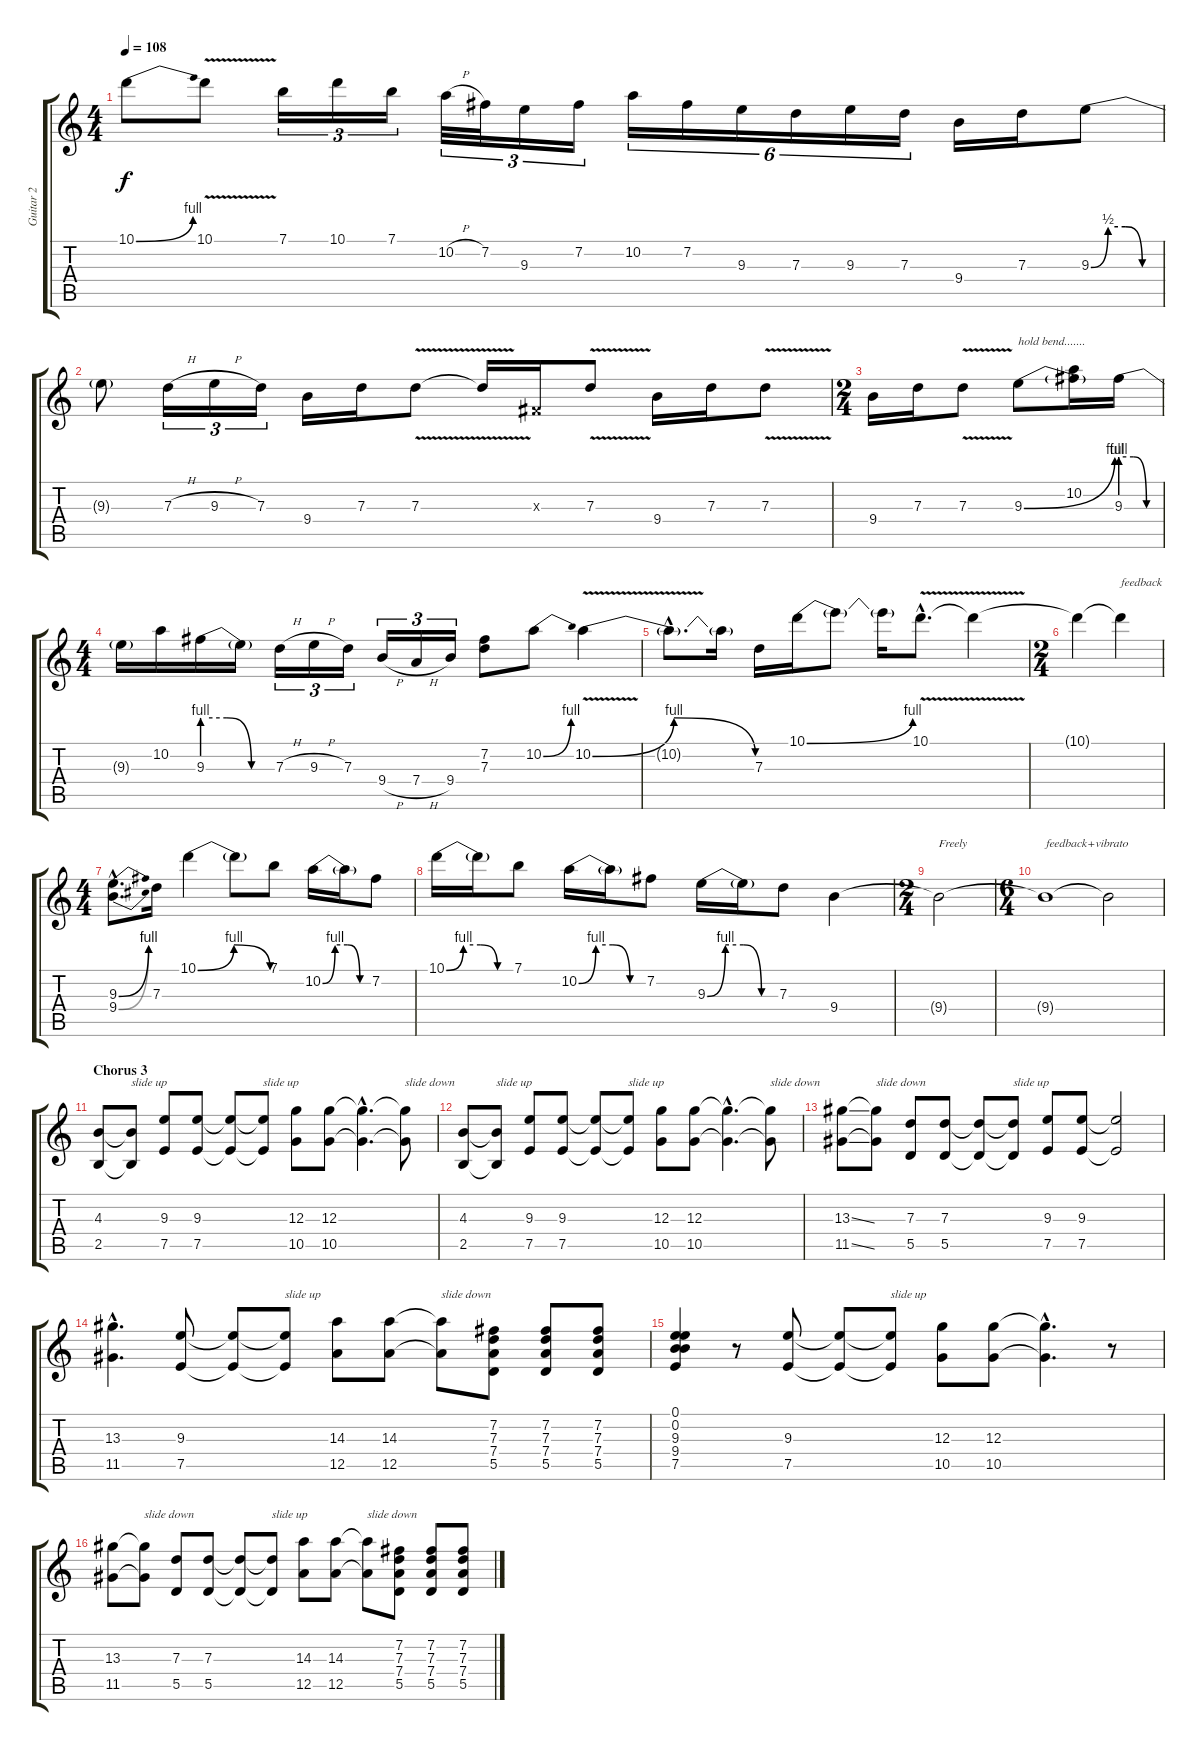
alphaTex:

\track ("Guitar 2" "Guitar 2") {instrument distortionguitar}
\staff {score tabs}
\tuning (E4 B3 G3 D3 A2 E2) {hide}
\ts (4 4)
\tempo 108
\clef g2
\ks c
10.1{be (bend 0 0 60 4)}.8{dy f} 10.1{v}.8 7.1.16{tu (3 2)} 10.1.16{tu (3 2)} 7.1.16{tu (3 2)} 10.2{h}.32{tu (3 2)} 7.2.32{tu (3 2)} 9.3.16{tu (3 2)} 7.2.16{tu (3 2)} 10.2.16{tu (6 4)} 7.2.16{tu (6 4)} 9.3.16{tu (6 4)} 7.3.16{tu (6 4)} 9.3.16{tu (6 4)} 7.3.16{tu (6 4)} 9.4.16 7.3.16 9.3{be (custom 0 0 15 2 30 2 45 0 60 0)}.8 |
9.3{t}.8 7.3{h}.16{tu (3 2)} 9.3{h}.16{tu (3 2)} 7.3.16{tu (3 2)} 9.4.16 7.3.16 7.3{v}.8 7.3{t}.16 -1.3{x}.16 7.3{v}.8 9.4.16 7.3.16 7.3{v}.8 |
\ts (2 4)
9.4.16 7.3.16 7.3{v}.8 9.3{be (bend 0 0 60 4)}.8{txt "hold bend......."} (10.2 9.3{t}).16 9.3{be (custom 0 4 20 4 40 0 60 0)}.16 |
\ts (4 4)
9.3{t}.16 10.2.16 9.3{be (custom 0 4 20 4 40 0 60 0)}.16 9.3{t}.16 7.3{h}.16{tu (3 2)} 9.3{h}.16{tu (3 2)} 7.3.16{tu (3 2)} 9.4{h}.16{tu (3 2)} 7.4{h}.16{tu (3 2)} 9.4.16{tu (3 2)} (7.2 7.3).8 10.2{be (bend 0 0 60 4)}.8 10.2{be (bendrelease 0 0 9 4 30 4 60 0) v}.4 |
10.2{hac t}.8{d} 10.2{t}.16 7.3.16 10.1{be (bend 0 0 60 4)}.16 10.1{t}.8 10.1{t}.16 10.1{v hac}.8{d} 10.1{t}.4 |
\ts (2 4)
10.1{t}.4 10.1{t}.4{txt "feedback"} |
\ts (4 4)
(9.3{be (bend 0 0 60 4) hac} 9.4{be (bend 0 0 60 4) hac}).8{d} 7.3.16 10.1{be (bendrelease 0 0 15 4 42 4 60 0)}.4 10.1{t}.8 7.1.8 10.2{be (custom 0 0 15 4 30 4 45 0 60 0)}.16 10.2{t}.16 7.2.8 |
10.1{be (custom 0 0 15 4 30 4 45 0 60 0)}.16 10.1{t}.16 7.1.8 10.2{be (custom 0 0 15 4 30 4 45 0 60 0)}.16 10.2{t}.16 7.2.8 9.3{be (custom 0 0 15 4 30 4 45 0 60 0)}.16 9.3{t}.16 7.3.8 9.4.4 |
\ts (2 4)
9.4{t}.2{txt "Freely"} |
\ts (6 4)
9.4{t}.1{txt "feedback+vibrato"} 9.4{t}.2 |
\section ("" "Chorus 3")
(4.3 2.5).8 (4.3{t} 2.5{t}).8{txt "slide up"} (9.3 7.5).8 (9.3 7.5).8 (9.3{t} 7.5{t}).8 (9.3{t} 7.5{t}).8{txt "slide up"} (12.3 10.5).8 (12.3 10.5).8 (12.3{hac t} 10.5{hac t}).4{d} (12.3{t} 10.5{t}).8{txt "slide down"} |
(4.3 2.5).8 (4.3{t} 2.5{t}).8{txt "slide up"} (9.3 7.5).8 (9.3 7.5).8 (9.3{t} 7.5{t}).8 (9.3{t} 7.5{t}).8{txt "slide up"} (12.3 10.5).8 (12.3 10.5).8 (12.3{hac t} 10.5{hac t}).4{d} (12.3{t} 10.5{t}).8{txt "slide down"} |
(13.3{ss} 11.5{ss}).8 (13.3{t} 11.5{t}).8{txt "slide down"} (7.3 5.5).8 (7.3 5.5).8 (7.3{t} 5.5{t}).8 (7.3{t} 5.5{t}).8{txt "slide up"} (9.3 7.5).8 (9.3 7.5).8 (9.3{t} 7.5{t}).2 |
(13.3{hac} 11.5{hac}).4{d} (9.3 7.5).8 (9.3{t} 7.5{t}).8 (9.3{t} 7.5{t}).8{txt "slide up"} (14.3 12.5).8 (14.3 12.5).8 (14.3{t} 12.5{t}).8{txt "slide down"} (7.2 7.3 7.4 5.5).8 (7.2 7.3 7.4 5.5).8 (7.2 7.3 7.4 5.5).8 |
(0.1 0.2 9.3 9.4 7.5).4 r.8 (9.3 7.5).8 (9.3{t} 7.5{t}).8 (9.3{t} 7.5{t}).8{txt "slide up"} (12.3 10.5).8 (12.3 10.5).8 (12.3{hac t} 10.5{hac t}).4{d} r.8 |
(13.3 11.5).8 (13.3{t} 11.5{t}).8{txt "slide down"} (7.3 5.5).8 (7.3 5.5).8 (7.3{t} 5.5{t}).8 (7.3{t} 5.5{t}).8{txt "slide up"} (14.3 12.5).8 (14.3 12.5).8 (14.3{t} 12.5{t}).8{txt "slide down"} (7.2 7.3 7.4 5.5).8 (7.2 7.3 7.4 5.5).8 (7.2 7.3 7.4 5.5).8
